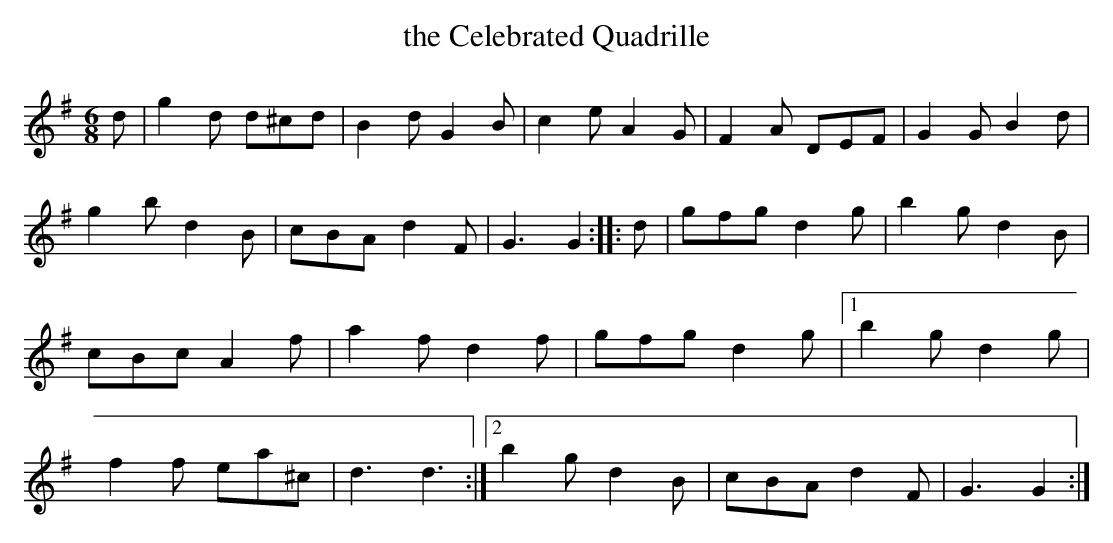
X:1
T:the Celebrated Quadrille
M:6/8
K:G
d | g2d d^cd | B2d G2B | c2e A2G | F2A DEF | \
G2G B2d | g2b d2B | cBA d2F | G3 G2 :: \
d |\
gfg d2g | b2g d2B | cBc A2f | a2f d2f | gfg d2g\
| [1 b2g d2g | f2f ea^c | d3 d3 \
:| [2 b2g d2B | cBA d2F | G3 G2 :|
